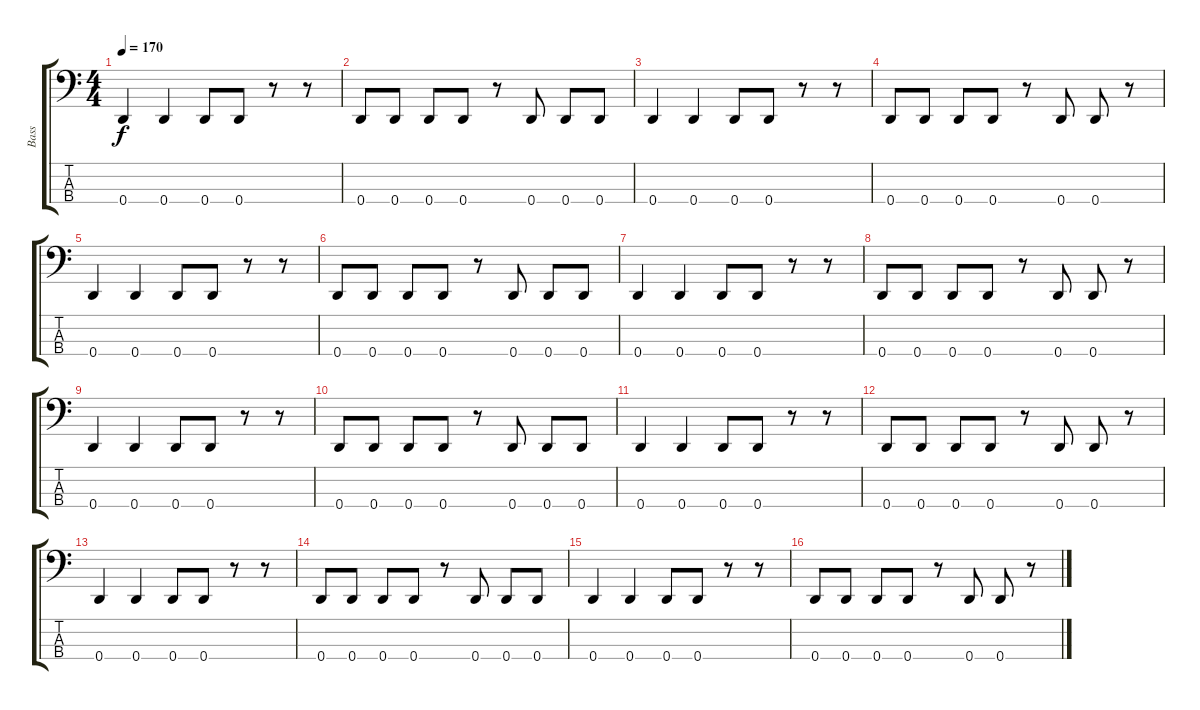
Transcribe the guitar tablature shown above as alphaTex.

\track ("Bass" "Bass") {instrument electricbassfinger}
\staff {score tabs}
\tuning (G2 D2 A1 D1) {hide}
\ts (4 4)
\tempo 170
\clef f4
\ks c
0.4.4{dy f} 0.4.4 0.4.8 0.4.8 r.8 r.8 |
0.4.8 0.4.8 0.4.8 0.4.8 r.8 0.4.8 0.4.8 0.4.8 |
0.4.4 0.4.4 0.4.8 0.4.8 r.8 r.8 |
0.4.8 0.4.8 0.4.8 0.4.8 r.8 0.4.8 0.4.8 r.8 |
0.4.4 0.4.4 0.4.8 0.4.8 r.8 r.8 |
0.4.8 0.4.8 0.4.8 0.4.8 r.8 0.4.8 0.4.8 0.4.8 |
0.4.4 0.4.4 0.4.8 0.4.8 r.8 r.8 |
0.4.8 0.4.8 0.4.8 0.4.8 r.8 0.4.8 0.4.8 r.8 |
0.4.4 0.4.4 0.4.8 0.4.8 r.8 r.8 |
0.4.8 0.4.8 0.4.8 0.4.8 r.8 0.4.8 0.4.8 0.4.8 |
0.4.4 0.4.4 0.4.8 0.4.8 r.8 r.8 |
0.4.8 0.4.8 0.4.8 0.4.8 r.8 0.4.8 0.4.8 r.8 |
0.4.4 0.4.4 0.4.8 0.4.8 r.8 r.8 |
0.4.8 0.4.8 0.4.8 0.4.8 r.8 0.4.8 0.4.8 0.4.8 |
0.4.4 0.4.4 0.4.8 0.4.8 r.8 r.8 |
0.4.8 0.4.8 0.4.8 0.4.8 r.8 0.4.8 0.4.8 r.8
